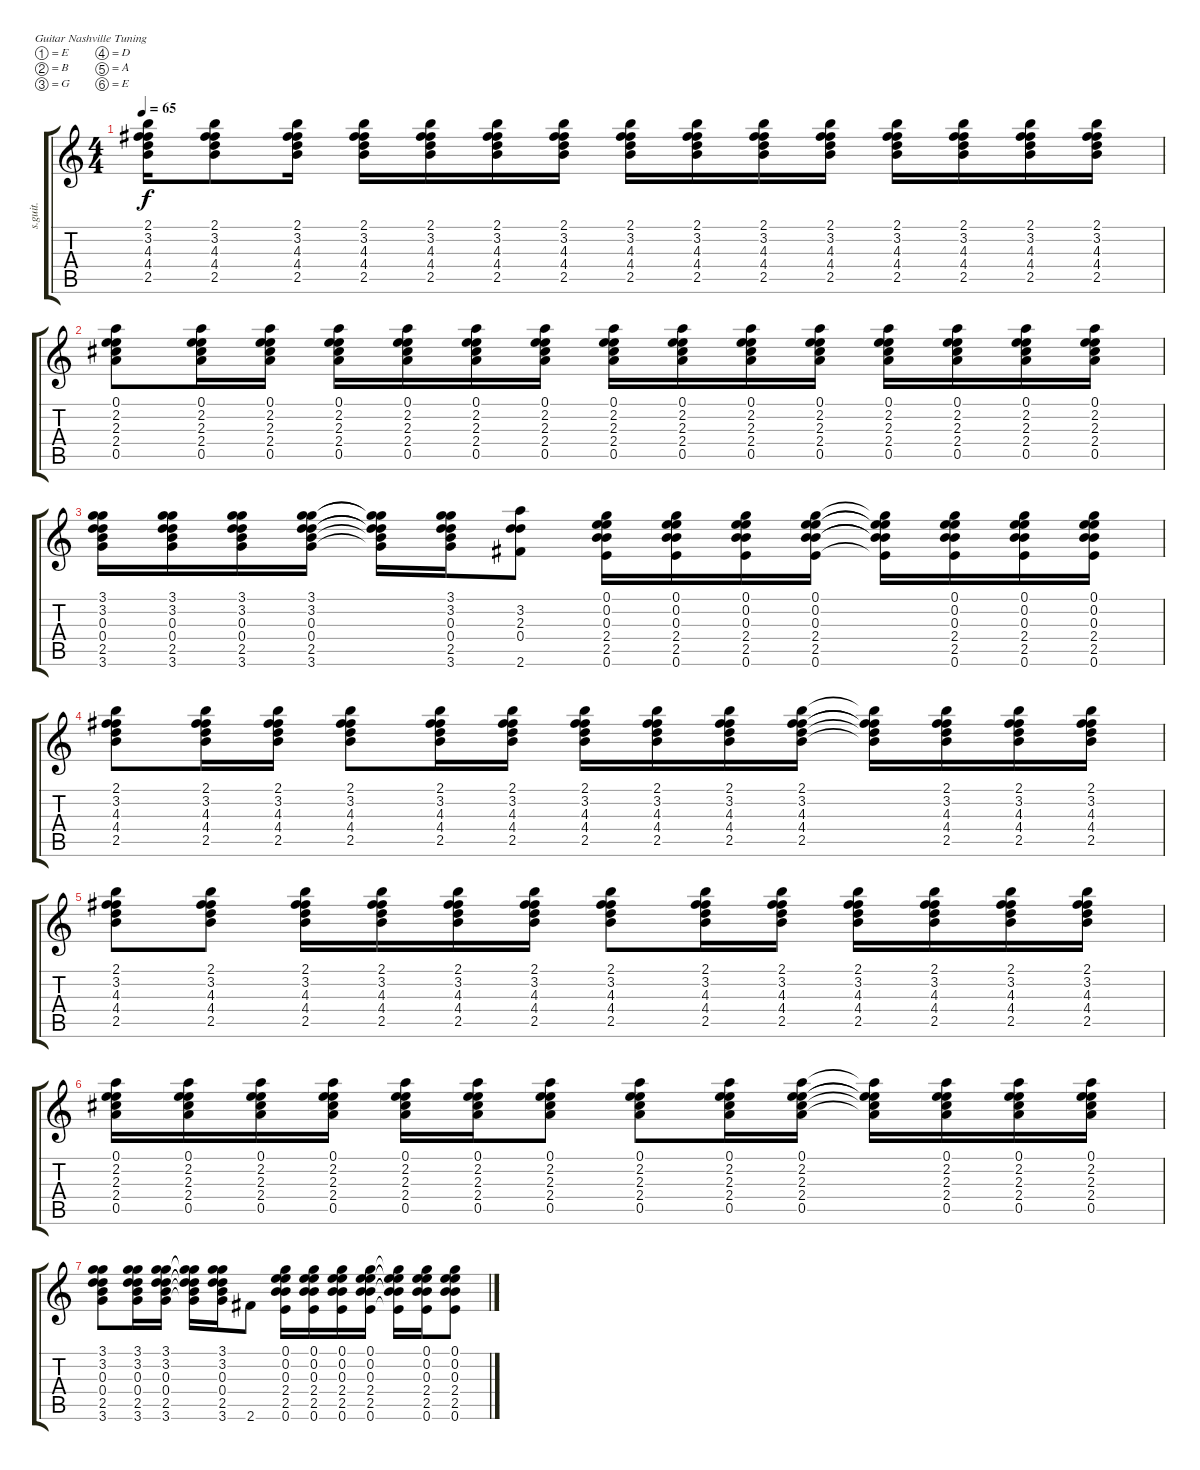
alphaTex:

\defaultSystemsLayout 4
\bracketExtendMode groupsimilarinstruments
\otherSystemsTrackNameOrientation horizontal
\track ("High-Strung Acoustic" "s.guit.") {instrument acousticguitarsteel}
\staff {score tabs}
\tuning (E4 B3 G4 D4 A3 E3)
\ts (4 4)
\tempo 65
\clef g2
\ks c
(2.1{acc #} 3.2 4.3 4.4{acc #} 2.5).16{dy f beam Down} (2.1{acc #} 3.2 4.3 4.4{acc #} 2.5).8{beam Down} (2.1{acc #} 3.2 4.3 4.4{acc #} 2.5).16{beam Down} (2.1{acc #} 3.2 4.3 4.4{acc #} 2.5).16{beam Down} (2.1{acc #} 3.2 4.3 4.4{acc #} 2.5).16{beam Down} (2.1{acc #} 3.2 4.3 4.4{acc #} 2.5).16{beam Down} (2.1{acc #} 3.2 4.3 4.4{acc #} 2.5).16{beam Down} (2.1{acc #} 3.2 4.3 4.4{acc #} 2.5).16{beam Down} (2.1{acc #} 3.2 4.3 4.4{acc #} 2.5).16{beam Down} (2.1{acc #} 3.2 4.3 4.4{acc #} 2.5).16{beam Down} (2.1{acc #} 3.2 4.3 4.4{acc #} 2.5).16{beam Down} (2.1{acc #} 3.2 4.3 4.4{acc #} 2.5).16{beam Down} (2.1{acc #} 3.2 4.3 4.4{acc #} 2.5).16{beam Down} (2.1{acc #} 3.2 4.3 4.4{acc #} 2.5).16{beam Down} (2.1{acc #} 3.2 4.3 4.4{acc #} 2.5).16{beam Down} |
(0.1 2.2{acc #} 2.3 2.4 0.5).8{beam Down} (0.1 2.2{acc #} 2.3 2.4 0.5).16{beam Down} (0.1 2.2{acc #} 2.3 2.4 0.5).16{beam Down} (0.1 2.2{acc #} 2.3 2.4 0.5).16{beam Down} (0.1 2.2{acc #} 2.3 2.4 0.5).16{beam Down} (0.1 2.2{acc #} 2.3 2.4 0.5).16{beam Down} (0.1 2.2{acc #} 2.3 2.4 0.5).16{beam Down} (0.1 2.2{acc #} 2.3 2.4 0.5).16{beam Down} (0.1 2.2{acc #} 2.3 2.4 0.5).16{beam Down} (0.1 2.2{acc #} 2.3 2.4 0.5).16{beam Down} (0.1 2.2{acc #} 2.3 2.4 0.5).16{beam Down} (0.1 2.2{acc #} 2.3 2.4 0.5).16{beam Down} (0.1 2.2{acc #} 2.3 2.4 0.5).16{beam Down} (0.1 2.2{acc #} 2.3 2.4 0.5).16{beam Down} (0.1 2.2{acc #} 2.3 2.4 0.5).16{beam Down} |
(3.1 3.2 0.3 0.4 2.5 3.6).16{beam Down} (3.1 3.2 0.3 0.4 2.5 3.6).16{beam Down} (3.1 3.2 0.3 0.4 2.5 3.6).16{beam Down} (3.1 3.2 0.3 0.4 2.5 3.6).16{beam Down} (3.1{t} 3.2{t} 0.3{t} 0.4{t} 2.5{t} 3.6{t}).16{beam Down} (3.1 3.2 0.3 0.4 2.5 3.6).16{beam Down} (3.2 2.3 0.4 2.6{acc #}).8{beam Down} (0.1 0.2 0.3 2.4 2.5 0.6).16{beam Down} (0.1 0.2 0.3 2.4 2.5 0.6).16{beam Down} (0.1 0.2 0.3 2.4 2.5 0.6).16{beam Down} (0.1 0.2 0.3 2.4 2.5 0.6).16{beam Down} (0.1{t} 0.2{t} 0.3{t} 2.4{t} 2.5{t} 0.6{t}).16{beam Down} (0.1 0.2 0.3 2.4 2.5 0.6).16{beam Down} (0.1 0.2 0.3 2.4 2.5 0.6).16{beam Down} (0.1 0.2 0.3 2.4 2.5 0.6).16{beam Down} |
(2.1{acc #} 3.2 4.3 4.4{acc #} 2.5).8{beam Down} (2.1{acc #} 3.2 4.3 4.4{acc #} 2.5).16{beam Down} (2.1{acc #} 3.2 4.3 4.4{acc #} 2.5).16{beam Down} (2.1{acc #} 3.2 4.3 4.4{acc #} 2.5).8{beam Down} (2.1{acc #} 3.2 4.3 4.4{acc #} 2.5).16{beam Down} (2.1{acc #} 3.2 4.3 4.4{acc #} 2.5).16{beam Down} (2.1{acc #} 3.2 4.3 4.4{acc #} 2.5).16{beam Down} (2.1{acc #} 3.2 4.3 4.4{acc #} 2.5).16{beam Down} (2.1{acc #} 3.2 4.3 4.4{acc #} 2.5).16{beam Down} (2.1{acc #} 3.2 4.3 4.4{acc #} 2.5).16{beam Down} (2.1{t acc #} 3.2{t} 4.3{t} 4.4{t acc #} 2.5{t}).16{beam Down} (2.1{acc #} 3.2 4.3 4.4{acc #} 2.5).16{beam Down} (2.1{acc #} 3.2 4.3 4.4{acc #} 2.5).16{beam Down} (2.1{acc #} 3.2 4.3 4.4{acc #} 2.5).16{beam Down} |
(2.1{acc #} 3.2 4.3 4.4{acc #} 2.5).8{beam Down} (2.1{acc #} 3.2 4.3 4.4{acc #} 2.5).8{beam Down} (2.1{acc #} 3.2 4.3 4.4{acc #} 2.5).16{beam Down} (2.1{acc #} 3.2 4.3 4.4{acc #} 2.5).16{beam Down} (2.1{acc #} 3.2 4.3 4.4{acc #} 2.5).16{beam Down} (2.1{acc #} 3.2 4.3 4.4{acc #} 2.5).16{beam Down} (2.1{acc #} 3.2 4.3 4.4{acc #} 2.5).8{beam Down} (2.1{acc #} 3.2 4.3 4.4{acc #} 2.5).16{beam Down} (2.1{acc #} 3.2 4.3 4.4{acc #} 2.5).16{beam Down} (2.1{acc #} 3.2 4.3 4.4{acc #} 2.5).16{beam Down} (2.1{acc #} 3.2 4.3 4.4{acc #} 2.5).16{beam Down} (2.1{acc #} 3.2 4.3 4.4{acc #} 2.5).16{beam Down} (2.1{acc #} 3.2 4.3 4.4{acc #} 2.5).16{beam Down} |
(0.1 2.2{acc #} 2.3 2.4 0.5).16{beam Down} (0.1 2.2{acc #} 2.3 2.4 0.5).16{beam Down} (0.1 2.2{acc #} 2.3 2.4 0.5).16{beam Down} (0.1 2.2{acc #} 2.3 2.4 0.5).16{beam Down} (0.1 2.2{acc #} 2.3 2.4 0.5).16{beam Down} (0.1 2.2{acc #} 2.3 2.4 0.5).16{beam Down} (0.1 2.2{acc #} 2.3 2.4 0.5).8{beam Down} (0.1 2.2{acc #} 2.3 2.4 0.5).8{beam Down} (0.1 2.2{acc #} 2.3 2.4 0.5).16{beam Down} (0.1 2.2{acc #} 2.3 2.4 0.5).16{beam Down} (0.1{t} 2.2{t acc #} 2.3{t} 2.4{t} 0.5{t}).16{beam Down} (0.1 2.2{acc #} 2.3 2.4 0.5).16{beam Down} (0.1 2.2{acc #} 2.3 2.4 0.5).16{beam Down} (0.1 2.2{acc #} 2.3 2.4 0.5).16{beam Down} |
(3.1 3.2 0.3 0.4 2.5 3.6).8{beam Down} (3.1 3.2 0.3 0.4 2.5 3.6).16{beam Down} (3.1 3.2 0.3 0.4 2.5 3.6).16{beam Down} (3.1{t} 3.2{t} 0.3{t} 0.4{t} 2.5{t} 3.6{t}).16{beam Down} (3.1 3.2 0.3 0.4 2.5 3.6).16{beam Down} 2.6{acc #}.8{beam Down} (0.1 0.2 0.3 2.4 2.5 0.6).16{beam Down} (0.1 0.2 0.3 2.4 2.5 0.6).16{beam Down} (0.1 0.2 0.3 2.4 2.5 0.6).16{beam Down} (0.1 0.2 0.3 2.4 2.5 0.6).16{beam Down} (0.1{t} 0.2{t} 0.3{t} 2.4{t} 2.5{t} 0.6{t}).16{beam Down} (0.1 0.2 0.3 2.4 2.5 0.6).16{beam Down} (0.1 0.2 0.3 2.4 2.5 0.6).8{beam Down}
